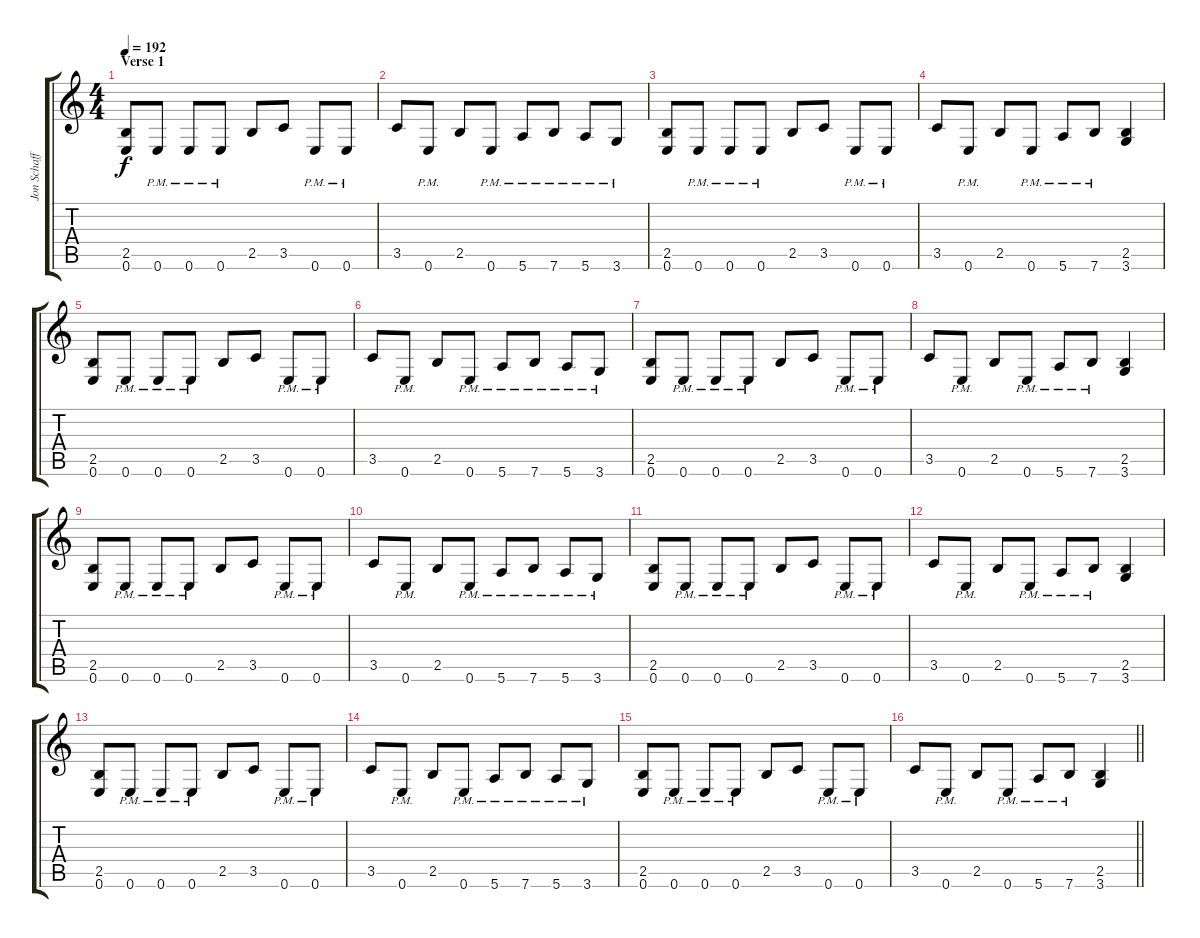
\track ("Jon Schaffer" "Jon Schaff") {instrument distortionguitar}
\staff {score tabs}
\tuning (E4 B3 G3 D3 A2 E2) {hide}
\ts (4 4)
\section ("" "Verse 1")
\tempo 192
\clef g2
\ks c
(2.5 0.6).8{dy f} 0.6{pm}.8 0.6{pm}.8 0.6{pm}.8 2.5.8 3.5.8 0.6{pm}.8 0.6{pm}.8 |
3.5.8 0.6{pm}.8 2.5.8 0.6{pm}.8 5.6{pm}.8 7.6{pm}.8 5.6{pm}.8 3.6{pm}.8 |
(2.5 0.6).8 0.6{pm}.8 0.6{pm}.8 0.6{pm}.8 2.5.8 3.5.8 0.6{pm}.8 0.6{pm}.8 |
3.5.8 0.6{pm}.8 2.5.8 0.6{pm}.8 5.6{pm}.8 7.6{pm}.8 (2.5 3.6).4 |
(2.5 0.6).8 0.6{pm}.8 0.6{pm}.8 0.6{pm}.8 2.5.8 3.5.8 0.6{pm}.8 0.6{pm}.8 |
3.5.8 0.6{pm}.8 2.5.8 0.6{pm}.8 5.6{pm}.8 7.6{pm}.8 5.6{pm}.8 3.6{pm}.8 |
(2.5 0.6).8 0.6{pm}.8 0.6{pm}.8 0.6{pm}.8 2.5.8 3.5.8 0.6{pm}.8 0.6{pm}.8 |
3.5.8 0.6{pm}.8 2.5.8 0.6{pm}.8 5.6{pm}.8 7.6{pm}.8 (2.5 3.6).4 |
(2.5 0.6).8 0.6{pm}.8 0.6{pm}.8 0.6{pm}.8 2.5.8 3.5.8 0.6{pm}.8 0.6{pm}.8 |
3.5.8 0.6{pm}.8 2.5.8 0.6{pm}.8 5.6{pm}.8 7.6{pm}.8 5.6{pm}.8 3.6{pm}.8 |
(2.5 0.6).8 0.6{pm}.8 0.6{pm}.8 0.6{pm}.8 2.5.8 3.5.8 0.6{pm}.8 0.6{pm}.8 |
3.5.8 0.6{pm}.8 2.5.8 0.6{pm}.8 5.6{pm}.8 7.6{pm}.8 (2.5 3.6).4 |
(2.5 0.6).8 0.6{pm}.8 0.6{pm}.8 0.6{pm}.8 2.5.8 3.5.8 0.6{pm}.8 0.6{pm}.8 |
3.5.8 0.6{pm}.8 2.5.8 0.6{pm}.8 5.6{pm}.8 7.6{pm}.8 5.6{pm}.8 3.6{pm}.8 |
(2.5 0.6).8 0.6{pm}.8 0.6{pm}.8 0.6{pm}.8 2.5.8 3.5.8 0.6{pm}.8 0.6{pm}.8 |
\barLineRight lightlight
3.5.8 0.6{pm}.8 2.5.8 0.6{pm}.8 5.6{pm}.8 7.6{pm}.8 (2.5 3.6).4
